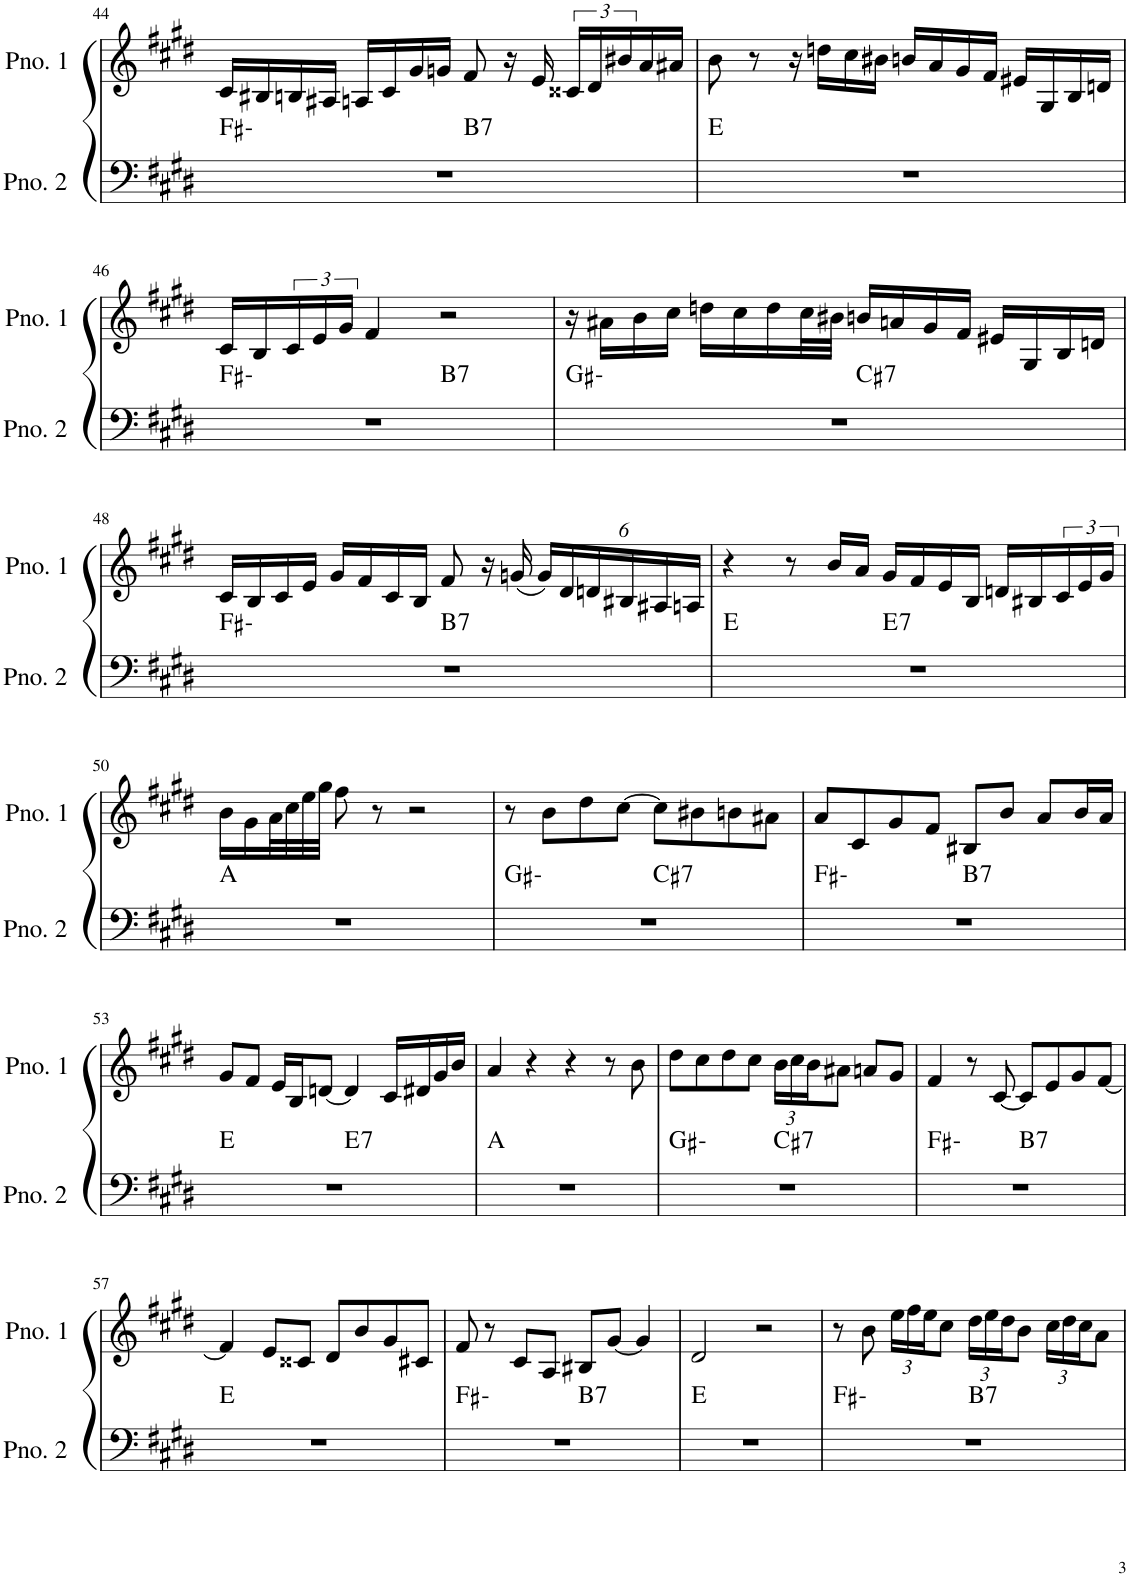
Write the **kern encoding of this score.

**kern	**harte	**kern
*part2	*part2	*part1
*staff2	*	*staff1
*I"ピアノ 2	*	*I"ピアノ 1
!!LO:PB:g=z
*clefF4	*	*clefG2
*k[f#c#g#d#]	*	*k[f#c#g#d#]
*M4/4	*	*M4/4
=44	=44	=44
*^	*	*
1r	2ryy	F#:min	16c#/LL
.	.	.	16B#X/
.	.	.	16Bn/
.	.	.	16A#X/JJ
.	.	.	16An/LL
.	.	.	16c#/
.	.	.	16g#/
.	.	.	16gn/JJ
!	!	!LO:H:kt=7	!
.	2ryy	B:7	8f#/
.	.	.	16r
.	.	.	16e/
.	.	.	24c##X/LL
.	.	.	24d#/
.	.	.	24b#X/
.	.	.	16a/
.	.	.	16a#X/JJ
*v	*v	*	*
=45	=45	=45
1r	E:maj	8b\
.	.	8r
.	.	16r
.	.	16ddn\LL
.	.	16cc#\
.	.	16b#X\JJ
.	.	16bn/LL
.	.	16a/
.	.	16g#/
.	.	16f#/JJ
.	.	16e#X/LL
.	.	16G#/
.	.	16B/
.	.	16dn/JJ
!!LO:LB:g=z
=46	=46	=46
*^	*	*
1r	2ryy	F#:min	16c#/LL
.	.	.	16B/
.	.	.	24c#/
.	.	.	24e/
.	.	.	24g#/JJ
.	.	.	4f#/
!	!	!LO:H:kt=7	!
.	2ryy	B:7	2r
=47	=47	=47	=47
1r	2ryy	G#:min	16r
.	.	.	16a#X\LL
.	.	.	16b\
.	.	.	16cc#\JJ
.	.	.	16ddn\LL
.	.	.	16cc#\
.	.	.	16dd\
.	.	.	32cc#\L
.	.	.	32b#X\JJJ
!	!	!LO:H:kt=7	!
.	2ryy	C#:7	16bn/LL
.	.	.	16an/
.	.	.	16g#/
.	.	.	16f#/JJ
.	.	.	16e#X/LL
.	.	.	16G#/
.	.	.	16B/
.	.	.	16dn/JJ
!!LO:LB:g=z
=48	=48	=48	=48
1r	2ryy	F#:min	16c#/LL
.	.	.	16B/
.	.	.	16c#/
.	.	.	16e/JJ
.	.	.	16g#/LL
.	.	.	16f#/
.	.	.	16c#/
.	.	.	16B/JJ
!	!	!LO:H:kt=7	!
.	2ryy	B:7	8f#/
.	.	.	16r
.	.	.	(16gn/
*	*	*	*Xbrackettup
.	.	.	24g/LL)
.	.	.	24d#/
.	.	.	24dn/
.	.	.	24B#X/
.	.	.	24A#X/
.	.	.	24An/JJ
=49	=49	=49	=49
1r	2ryy	E:maj	4r
.	.	.	8r
.	.	.	16b/LL
.	.	.	16a/JJ
!	!	!LO:H:kt=7	!
.	2ryy	E:7	16g#/LL
.	.	.	16f#/
.	.	.	16e/
.	.	.	16B/JJ
.	.	.	16dn/LL
.	.	.	16B#X/
*	*	*	*brackettup
.	.	.	24c#/
.	.	.	24e/
.	.	.	24g#/JJ
*v	*v	*	*
!!LO:LB:g=z
=50	=50	=50
1r	A:maj	16b\LL
.	.	16g#\
.	.	32a\L
.	.	32cc#\
.	.	32ee\
.	.	32gg#\JJJ
.	.	8ff#\
.	.	8r
.	.	2r
=51	=51	=51
*^	*	*
1r	2ryy	G#:min	8r
.	.	.	8b\L
.	.	.	8dd#\
.	.	.	[8cc#\J
!	!	!LO:H:kt=7	!
.	2ryy	C#:7	8cc#\L]
.	.	.	8b#X\
.	.	.	8bn\
.	.	.	8a#X\J
=52	=52	=52	=52
1r	2ryy	F#:min	8a/L
.	.	.	8c#/
.	.	.	8g#/
.	.	.	8f#/J
!	!	!LO:H:kt=7	!
.	2ryy	B:7	8B#X/L
.	.	.	8b/J
.	.	.	8a/L
.	.	.	16b/L
.	.	.	16a/JJ
!!LO:LB:g=z
=53	=53	=53	=53
1r	2ryy	E:maj	8g#/L
.	.	.	8f#/J
.	.	.	16e/LL
.	.	.	16B/J
.	.	.	[8dn/J
!	!	!LO:H:kt=7	!
.	2ryy	E:7	4d/]
.	.	.	16c#/LL
.	.	.	16d#X/
.	.	.	16g#/
.	.	.	16b/JJ
*v	*v	*	*
=54	=54	=54
1r	A:maj	4a/
.	.	4r
.	.	4r
.	.	8r
.	.	8b\
=55	=55	=55
*^	*	*
1r	2ryy	G#:min	8dd#\L
.	.	.	8cc#\
.	.	.	8dd#\
.	.	.	8cc#\J
*	*	*	*Xbrackettup
!	!	!LO:H:kt=7	!
.	2ryy	C#:7	24b\LL
.	.	.	24cc#\
.	.	.	24b\J
.	.	.	8a#X\J
.	.	.	8an/L
.	.	.	8g#/J
=56	=56	=56	=56
1r	2ryy	F#:min	4f#/
.	.	.	8r
.	.	.	[8c#/
!	!	!LO:H:kt=7	!
.	2ryy	B:7	8c#/L]
.	.	.	8e/
.	.	.	8g#/
.	.	.	[8f#/J
*v	*v	*	*
!!LO:LB:g=z
=57	=57	=57
1r	E:maj	4f#/]
.	.	8e/L
.	.	8c##X/J
.	.	8d#/L
.	.	8b/
.	.	8g#/
.	.	8c#X/J
=58	=58	=58
*^	*	*
1r	2ryy	F#:min	8f#/
.	.	.	8r
.	.	.	8c#/L
.	.	.	8A/J
!	!	!LO:H:kt=7	!
.	2ryy	B:7	8B#X/L
.	.	.	[8g#/J
.	.	.	4g#/]
*v	*v	*	*
=59	=59	=59
1r	E:maj	2d#/
.	.	2r
=60	=60	=60
*^	*	*
1r	2ryy	F#:min	8r
.	.	.	8b\
.	.	.	24ee\LL
.	.	.	24ff#\
.	.	.	24ee\J
.	.	.	8cc#\J
!	!	!LO:H:kt=7	!
.	2ryy	B:7	24dd#\LL
.	.	.	24ee\
.	.	.	24dd#\J
.	.	.	8b\J
.	.	.	24cc#\LL
.	.	.	24dd#\
.	.	.	24cc#\J
.	.	.	8a\J
*v	*v	*	*
=	=	=
*-	*-	*-
